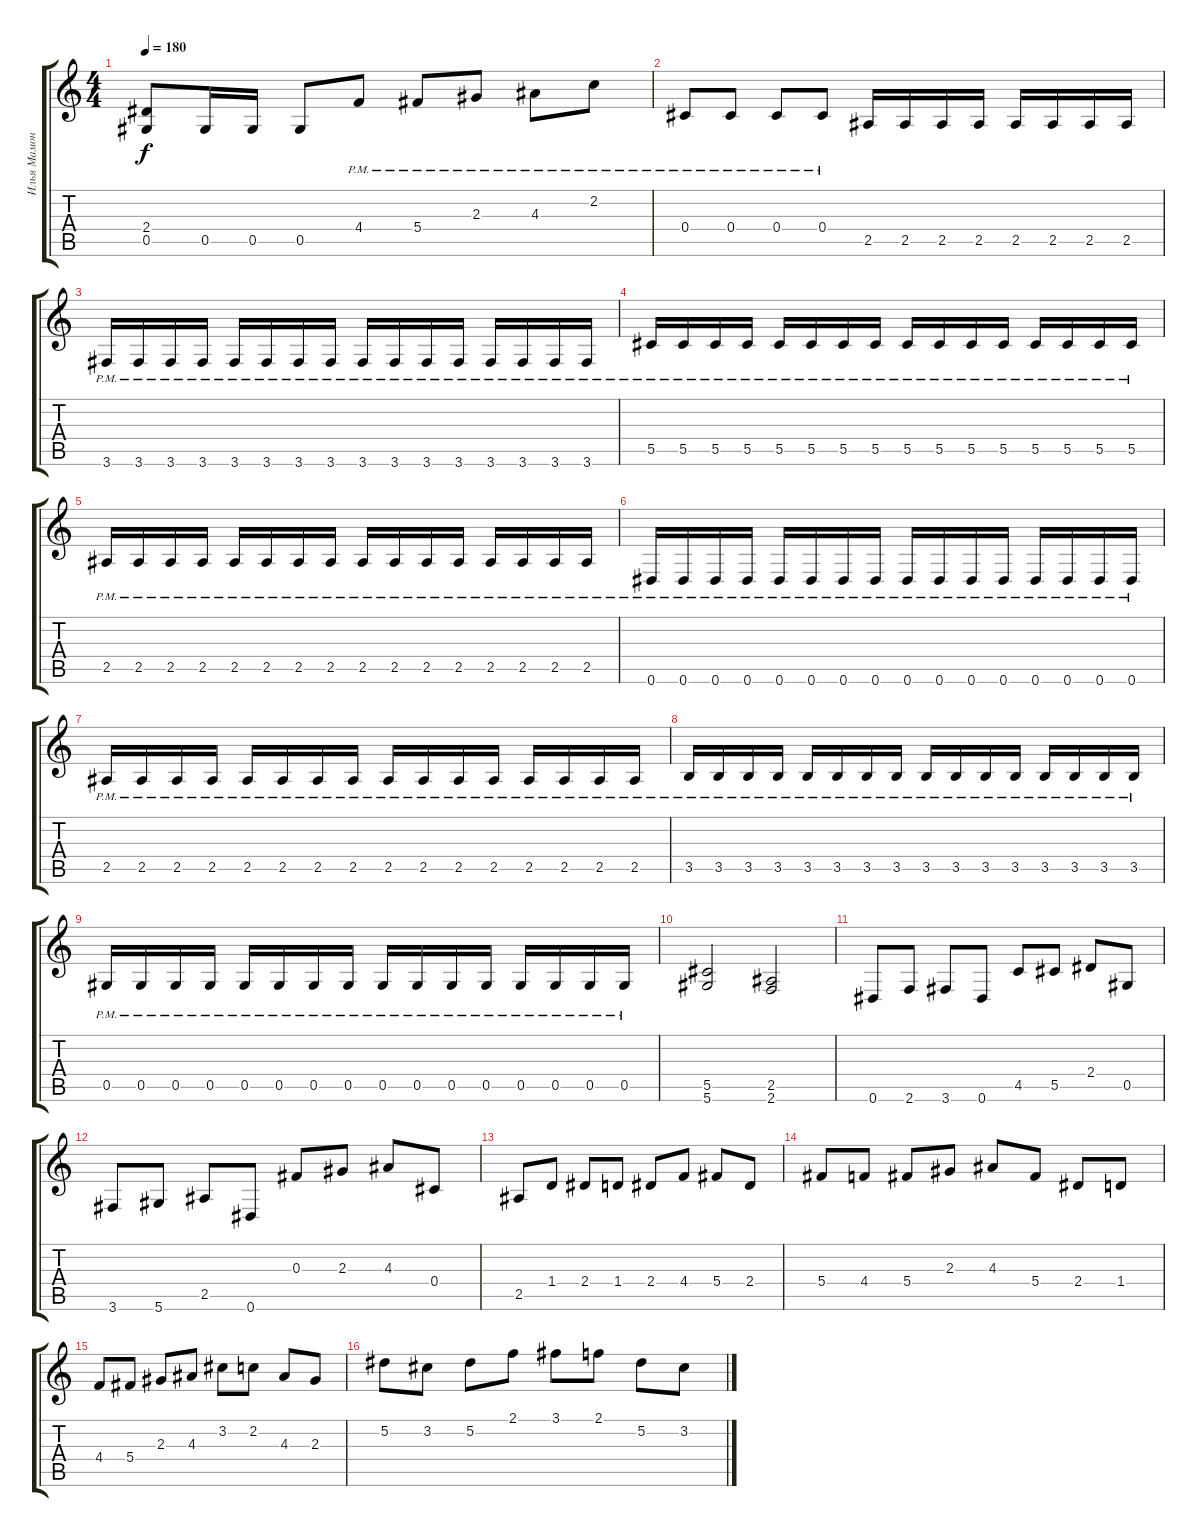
\track ("Илья Мамонтов" "Илья Мамон") {instrument distortionguitar}
\staff {score tabs}
\tuning (Eb4 Bb3 Gb3 Db3 Ab2 Eb2) {hide}
\ts (4 4)
\tempo 180
\clef g2
\ks c
(2.4 0.5).8{dy f} 0.5.16 0.5.16 0.5.8 4.4{pm}.8 5.4{pm}.8 2.3{pm}.8 4.3{pm}.8 2.2{pm}.8 |
0.4{pm}.8 0.4{pm}.8 0.4{pm}.8 0.4{pm}.8 2.5.16 2.5.16 2.5.16 2.5.16 2.5.16 2.5.16 2.5.16 2.5.16 |
3.6{pm}.16 3.6{pm}.16 3.6{pm}.16 3.6{pm}.16 3.6{pm}.16 3.6{pm}.16 3.6{pm}.16 3.6{pm}.16 3.6{pm}.16 3.6{pm}.16 3.6{pm}.16 3.6{pm}.16 3.6{pm}.16 3.6{pm}.16 3.6{pm}.16 3.6{pm}.16 |
5.5{pm}.16 5.5{pm}.16 5.5{pm}.16 5.5{pm}.16 5.5{pm}.16 5.5{pm}.16 5.5{pm}.16 5.5{pm}.16 5.5{pm}.16 5.5{pm}.16 5.5{pm}.16 5.5{pm}.16 5.5{pm}.16 5.5{pm}.16 5.5{pm}.16 5.5{pm}.16 |
2.5{pm}.16 2.5{pm}.16 2.5{pm}.16 2.5{pm}.16 2.5{pm}.16 2.5{pm}.16 2.5{pm}.16 2.5{pm}.16 2.5{pm}.16 2.5{pm}.16 2.5{pm}.16 2.5{pm}.16 2.5{pm}.16 2.5{pm}.16 2.5{pm}.16 2.5{pm}.16 |
0.6{pm}.16 0.6{pm}.16 0.6{pm}.16 0.6{pm}.16 0.6{pm}.16 0.6{pm}.16 0.6{pm}.16 0.6{pm}.16 0.6{pm}.16 0.6{pm}.16 0.6{pm}.16 0.6{pm}.16 0.6{pm}.16 0.6{pm}.16 0.6{pm}.16 0.6{pm}.16 |
2.5{pm}.16 2.5{pm}.16 2.5{pm}.16 2.5{pm}.16 2.5{pm}.16 2.5{pm}.16 2.5{pm}.16 2.5{pm}.16 2.5{pm}.16 2.5{pm}.16 2.5{pm}.16 2.5{pm}.16 2.5{pm}.16 2.5{pm}.16 2.5{pm}.16 2.5{pm}.16 |
3.5{pm}.16 3.5{pm}.16 3.5{pm}.16 3.5{pm}.16 3.5{pm}.16 3.5{pm}.16 3.5{pm}.16 3.5{pm}.16 3.5{pm}.16 3.5{pm}.16 3.5{pm}.16 3.5{pm}.16 3.5{pm}.16 3.5{pm}.16 3.5{pm}.16 3.5{pm}.16 |
0.5{pm}.16 0.5{pm}.16 0.5{pm}.16 0.5{pm}.16 0.5{pm}.16 0.5{pm}.16 0.5{pm}.16 0.5{pm}.16 0.5{pm}.16 0.5{pm}.16 0.5{pm}.16 0.5{pm}.16 0.5{pm}.16 0.5{pm}.16 0.5{pm}.16 0.5{pm}.16 |
(5.5 5.6).2 (2.5 2.6).2 |
0.6.8 2.6.8 3.6.8 0.6.8 4.5.8 5.5.8 2.4.8 0.5.8 |
3.6.8 5.6.8 2.5.8 0.6.8 0.3.8 2.3.8 4.3.8 0.4.8 |
2.5.8 1.4.8 2.4.8 1.4.8 2.4.8 4.4.8 5.4.8 2.4.8 |
5.4.8 4.4.8 5.4.8 2.3.8 4.3.8 5.4.8 2.4.8 1.4.8 |
4.4.8 5.4.8 2.3.8 4.3.8 3.2.8 2.2.8 4.3.8 2.3.8 |
5.2.8 3.2.8 5.2.8 2.1.8 3.1.8 2.1.8 5.2.8 3.2.8
